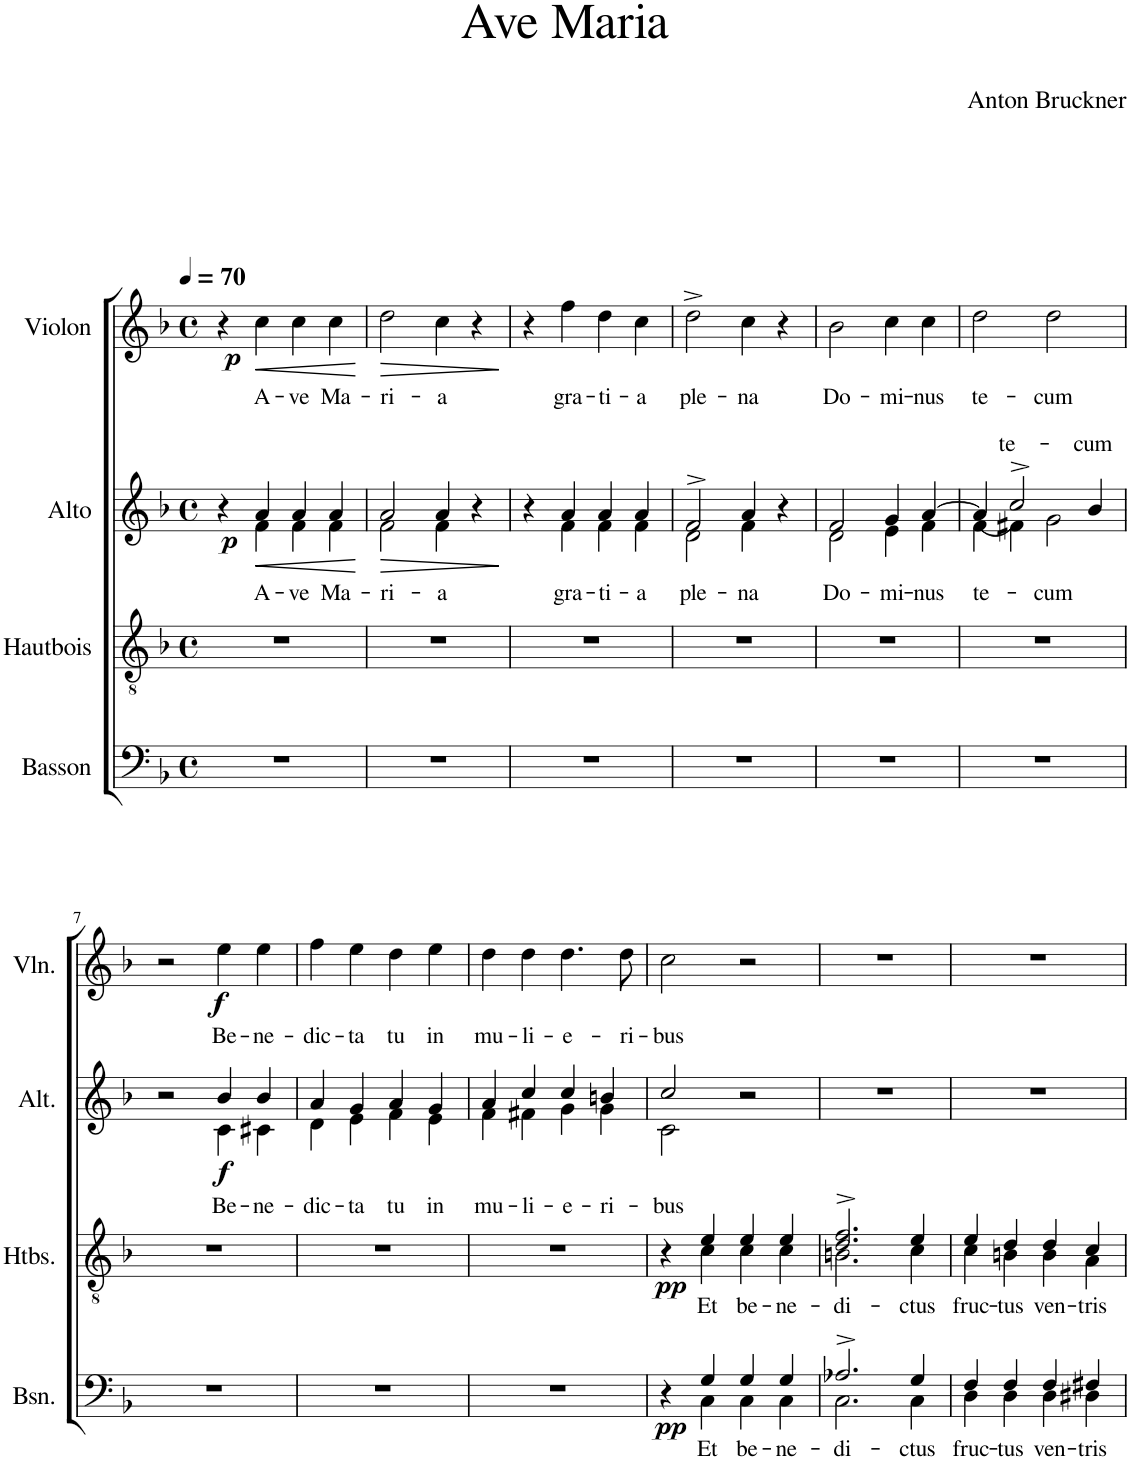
**kern	**text	**dynam	**kern	**text	**dynam	**kern	**text	**dynam	**kern	**text	**dynam
*part4	*part4	*part4	*part3	*part3	*part3	*part2	*part2	*part2	*part1	*part1	*part1
*staff4	*staff4	*staff4	*staff3	*staff3	*staff3	*staff2	*staff2	*staff2	*staff1	*staff1	*staff1
*I"Basson	*	*	*I"Hautbois	*	*	*I"Alto	*	*	*I"Violon	*	*
*I'Bsn.	*	*	*I'Htbs.	*	*	*I'Alt.	*	*	*I'Vln.	*	*
*clefF4	*	*	*clefGv2	*	*	*clefG2	*	*	*clefG2	*	*
*k[b-]	*	*	*k[b-]	*	*	*k[b-]	*	*	*k[b-]	*	*
*M4/4	*	*	*M4/4	*	*	*M4/4	*	*	*M4/4	*	*
*met(c)	*	*	*met(c)	*	*	*met(c)	*	*	*met(c)	*	*
*MM70	*	*	*MM70	*	*	*MM70	*	*	*MM70	*	*
=1	=1	=1	=1	=1	=1	=1	=1	=1	=1	=1	=1
*	*	*	*	*	*	*^	*	*	*	*	*
!	!	!	!	!	!	!	!	!	!LO:DY:b	!	!	!LO:DY:b
1r	.	.	1r	.	.	4r	4ryy	.	p	4r	.	p
!	!	!	!	!	!	!	!	!LO:LY:b	!LO:HP:b	!	!LO:LY:b	!LO:HP:b
.	.	.	.	.	.	4a/	4f\	A-	<	4cc\	A-	<
!	!	!	!	!	!	!	!	!LO:LY:b	!	!	!LO:LY:b	!
.	.	.	.	.	.	4a/	4f\	-ve	.	4cc\	-ve	.
!	!	!	!	!	!	!	!	!LO:LY:b	!	!	!LO:LY:b	!
.	.	.	.	.	.	4a/	4f\	Ma-	.	4cc\	Ma-	.
*	*	*	*	*	*	*v	*v	*	*	*	*	*
.	.	.	.	.	.	.	.	[	.	.	[
=2	=2	=2	=2	=2	=2	=2	=2	=2	=2	=2	=2
!	!	!	!	!	!	!	!LO:LY:b	!LO:HP:b	!	!LO:LY:b	!LO:HP:b
*	*	*	*	*	*	*^	*	*	*	*	*
1r	.	.	1r	.	.	2a/	2f\	-ri-	>	2dd\	-ri-	>
!	!	!	!	!	!	!	!	!LO:LY:b	!	!	!LO:LY:b	!
.	.	.	.	.	.	4a/	4f\	-a	.	4cc\	-a	.
.	.	.	.	.	.	4r	4ryy	.	.	4r	.	.
*	*	*	*	*	*	*v	*v	*	*	*	*	*
.	.	.	.	.	.	.	.	]	.	.	]
=3	=3	=3	=3	=3	=3	=3	=3	=3	=3	=3	=3
*	*	*	*	*	*	*^	*	*	*	*	*
1r	.	.	1r	.	.	4r	4ryy	.	.	4r	.	.
!	!	!	!	!	!	!	!	!LO:LY:b	!	!	!LO:LY:b	!
.	.	.	.	.	.	4a/	4f\	gra-	.	4ff\	gra-	.
!	!	!	!	!	!	!	!	!LO:LY:b	!	!	!LO:LY:b	!
.	.	.	.	.	.	4a/	4f\	-ti-	.	4dd\	-ti-	.
!	!	!	!	!	!	!	!	!LO:LY:b	!	!	!LO:LY:b	!
.	.	.	.	.	.	4a/	4f\	-a	.	4cc\	-a	.
=4	=4	=4	=4	=4	=4	=4	=4	=4	=4	=4	=4	=4
!	!	!	!	!	!	!	!	!LO:LY:b	!	!	!LO:LY:b	!
1r	.	.	1r	.	.	2f^/	2d\	ple-	.	2dd^\	ple-	.
!	!	!	!	!	!	!	!	!LO:LY:b	!	!	!LO:LY:b	!
.	.	.	.	.	.	4a/	4f\	-na	.	4cc\	-na	.
.	.	.	.	.	.	4r	4ryy	.	.	4r	.	.
=5	=5	=5	=5	=5	=5	=5	=5	=5	=5	=5	=5	=5
!	!	!	!	!	!	!	!	!LO:LY:b	!	!	!LO:LY:b	!
1r	.	.	1r	.	.	2f/	2d\	Do-	.	2b-\	Do-	.
!	!	!	!	!	!	!	!	!LO:LY:b	!	!	!LO:LY:b	!
.	.	.	.	.	.	4g/	4e\	-mi-	.	4cc\	-mi-	.
!	!	!	!	!	!	!	!	!LO:LY:b	!	!	!LO:LY:b	!
.	.	.	.	.	.	[4a/	4f\	-nus	.	4cc\	-nus	.
=6	=6	=6	=6	=6	=6	=6	=6	=6	=6	=6	=6	=6
!	!	!	!	!	!	!	!	!LO:LY:b	!	!	!LO:LY:b	!
1r	.	.	1r	.	.	4a/]	(4f\	te-	.	2dd\	te-	.
!	!	!	!	!	!	!	!	!LO:LY:a	!	!	!	!
.	.	.	.	.	.	2cc^/	4f#X\)	te-	.	.	.	.
!	!	!	!	!	!	!	!	!LO:LY:b	!	!	!LO:LY:b	!
.	.	.	.	.	.	.	2g\	-cum	.	2dd\	-cum	.
!	!	!	!	!	!	!	!	!LO:LY:a	!	!	!	!
.	.	.	.	.	.	4b-/	.	-cum	.	.	.	.
!!LO:LB:g=z
=7	=7	=7	=7	=7	=7	=7	=7	=7	=7	=7	=7	=7
1r	.	.	1r	.	.	2r	2ryy	.	.	2r	.	.
!	!	!	!	!	!	!	!	!LO:LY:b	!LO:DY:b	!	!LO:LY:b	!LO:DY:b
.	.	.	.	.	.	4b-/	4c\	Be-	f	4ee\	Be-	f
!	!	!	!	!	!	!	!	!LO:LY:b	!	!	!LO:LY:b	!
.	.	.	.	.	.	4b-/	4c#X\	-ne-	.	4ee\	-ne-	.
=8	=8	=8	=8	=8	=8	=8	=8	=8	=8	=8	=8	=8
!	!	!	!	!	!	!	!	!LO:LY:b	!	!	!LO:LY:b	!
1r	.	.	1r	.	.	4a/	4d\	-dic-	.	4ff\	-dic-	.
!	!	!	!	!	!	!	!	!LO:LY:b	!	!	!LO:LY:b	!
.	.	.	.	.	.	4g/	4e\	-ta	.	4ee\	-ta	.
!	!	!	!	!	!	!	!	!LO:LY:b	!	!	!LO:LY:b	!
.	.	.	.	.	.	4a/	4f\	tu	.	4dd\	tu	.
!	!	!	!	!	!	!	!	!LO:LY:b	!	!	!LO:LY:b	!
.	.	.	.	.	.	4g/	4e\	in	.	4ee\	in	.
=9	=9	=9	=9	=9	=9	=9	=9	=9	=9	=9	=9	=9
!	!	!	!	!	!	!	!	!LO:LY:b	!	!	!LO:LY:b	!
1r	.	.	1r	.	.	4a/	4f\	mu-	.	4dd\	mu-	.
!	!	!	!	!	!	!	!	!LO:LY:b	!	!	!LO:LY:b	!
.	.	.	.	.	.	4cc/	4f#X\	-li-	.	4dd\	-li-	.
!	!	!	!	!	!	!	!	!LO:LY:b	!	!	!LO:LY:b	!
.	.	.	.	.	.	4cc/	4g\	-e-	.	4.dd\	-e-	.
!	!	!	!	!	!	!	!	!LO:LY:b	!	!	!	!
.	.	.	.	.	.	4bn/	4g\	-ri-	.	.	.	.
!	!	!	!	!	!	!	!	!	!	!	!LO:LY:b	!
.	.	.	.	.	.	.	.	.	.	8dd\	-ri-	.
=10	=10	=10	=10	=10	=10	=10	=10	=10	=10	=10	=10	=10
*^	*	*	*^	*	*	*	*	*	*	*	*	*
!	!	!	!LO:DY:b	!	!	!	!LO:DY:b	!	!	!LO:LY:b	!	!	!LO:LY:b	!
4r	4ryy	.	pp	4r	4ryy	.	pp	2cc/	2c\	-bus	.	2cc\	-bus	.
!	!	!LO:LY:b	!	!	!	!LO:LY:b	!	!	!	!	!	!	!	!
4G/	4C\	Et	.	4e/	4c\	Et	.	.	.	.	.	.	.	.
!	!	!LO:LY:b	!	!	!	!LO:LY:b	!	!	!	!	!	!	!	!
4G/	4C\	be-	.	4e/	4c\	be-	.	2r	2ryy	.	.	2r	.	.
!	!	!LO:LY:b	!	!	!	!LO:LY:b	!	!	!	!	!	!	!	!
4G/	4C\	-ne-	.	4e/	4c\	-ne-	.	.	.	.	.	.	.	.
*	*	*	*	*	*	*	*	*v	*v	*	*	*	*	*
=11	=11	=11	=11	=11	=11	=11	=11	=11	=11	=11	=11	=11	=11
!	!	!LO:LY:b	!	!	!	!LO:LY:b	!	!	!	!	!	!	!
2.A-X^/	2.C\	-di-	.	2.d/^ 2.f/^	2.Bn\	-di-	.	1r	.	.	1r	.	.
!	!	!LO:LY:b	!	!	!	!LO:LY:b	!	!	!	!	!	!	!
4G/	4C\	-ctus	.	4e/	4c\	-ctus	.	.	.	.	.	.	.
=12	=12	=12	=12	=12	=12	=12	=12	=12	=12	=12	=12	=12	=12
!	!	!LO:LY:b	!	!	!	!LO:LY:b	!	!	!	!	!	!	!
4F/	4D\	fruc-	.	4e/	4c\	fruc-	.	1r	.	.	1r	.	.
!	!	!LO:LY:b	!	!	!	!LO:LY:b	!	!	!	!	!	!	!
4F/	4D\	-tus	.	4d/	4Bn\	-tus	.	.	.	.	.	.	.
!	!	!LO:LY:b	!	!	!	!LO:LY:b	!	!	!	!	!	!	!
4F/	4D\	ven-	.	4d/	4B\	ven-	.	.	.	.	.	.	.
!	!	!LO:LY:b	!	!	!	!LO:LY:b	!	!	!	!	!	!	!
4F#X/	4D#X\	-tris	.	4c/	4A\	-tris	.	.	.	.	.	.	.
*v	*v	*	*	*	*	*	*	*	*	*	*	*	*
*	*	*	*v	*v	*	*	*	*	*	*	*	*
=	=	=	=	=	=	=	=	=	=	=	=
*-	*-	*-	*-	*-	*-	*-	*-	*-	*-	*-	*-
